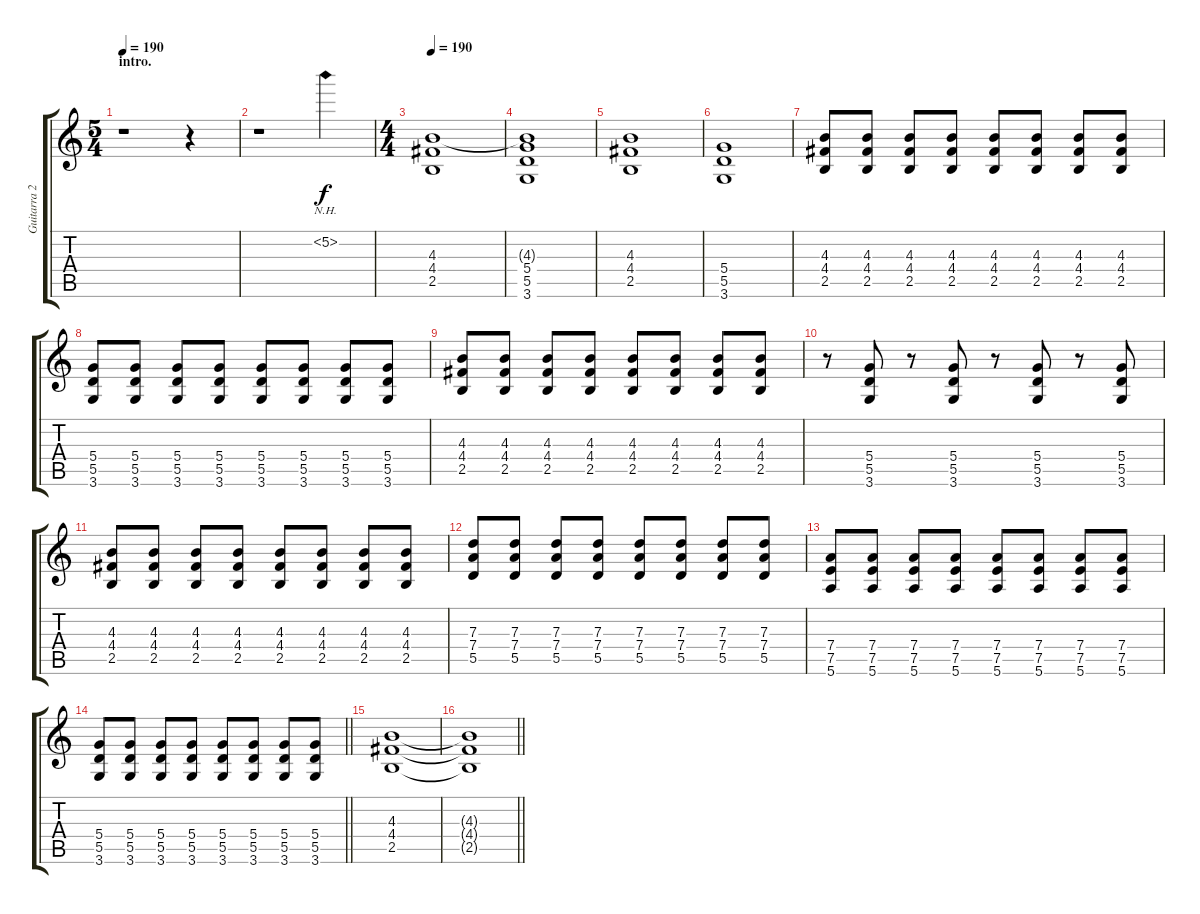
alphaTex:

\track ("Guitarra 2 - Erik" "Guitarra 2") {instrument overdrivenguitar}
\staff {score tabs}
\tuning (E4 B3 G3 D3 A2 E2) {hide}
\ts (5 4)
\section ("" "intro.")
\tempo 190
\tempo 99
\tempo 190
\clef g2
\ks c
r.1{dy f instrument overdrivenguitar} r.4 |
r.1 5.2{nh}.4 |
\ts (4 4)
\tempo 190
(4.3 4.4 2.5).1 |
(4.3{t} 5.4 5.5 3.6).1 |
(4.3 4.4 2.5).1 |
(5.4 5.5 3.6).1 |
(4.3 4.4 2.5).8 (4.3 4.4 2.5).8 (4.3 4.4 2.5).8 (4.3 4.4 2.5).8 (4.3 4.4 2.5).8 (4.3 4.4 2.5).8 (4.3 4.4 2.5).8 (4.3 4.4 2.5).8 |
(5.4 5.5 3.6).8 (5.4 5.5 3.6).8 (5.4 5.5 3.6).8 (5.4 5.5 3.6).8 (5.4 5.5 3.6).8 (5.4 5.5 3.6).8 (5.4 5.5 3.6).8 (5.4 5.5 3.6).8 |
(4.3 4.4 2.5).8 (4.3 4.4 2.5).8 (4.3 4.4 2.5).8 (4.3 4.4 2.5).8 (4.3 4.4 2.5).8 (4.3 4.4 2.5).8 (4.3 4.4 2.5).8 (4.3 4.4 2.5).8 |
r.8 (5.4 5.5 3.6).8 r.8 (5.4 5.5 3.6).8 r.8 (5.4 5.5 3.6).8 r.8 (5.4 5.5 3.6).8 |
(4.3 4.4 2.5).8 (4.3 4.4 2.5).8 (4.3 4.4 2.5).8 (4.3 4.4 2.5).8 (4.3 4.4 2.5).8 (4.3 4.4 2.5).8 (4.3 4.4 2.5).8 (4.3 4.4 2.5).8 |
(7.3 7.4 5.5).8 (7.3 7.4 5.5).8 (7.3 7.4 5.5).8 (7.3 7.4 5.5).8 (7.3 7.4 5.5).8 (7.3 7.4 5.5).8 (7.3 7.4 5.5).8 (7.3 7.4 5.5).8 |
(7.4 7.5 5.6).8 (7.4 7.5 5.6).8 (7.4 7.5 5.6).8 (7.4 7.5 5.6).8 (7.4 7.5 5.6).8 (7.4 7.5 5.6).8 (7.4 7.5 5.6).8 (7.4 7.5 5.6).8 |
\barLineRight lightlight
(5.4 5.5 3.6).8 (5.4 5.5 3.6).8 (5.4 5.5 3.6).8 (5.4 5.5 3.6).8 (5.4 5.5 3.6).8 (5.4 5.5 3.6).8 (5.4 5.5 3.6).8 (5.4 5.5 3.6).8 |
(4.3 4.4 2.5).1 |
\barLineRight lightlight
(4.3{t} 4.4{t} 2.5{t}).1
